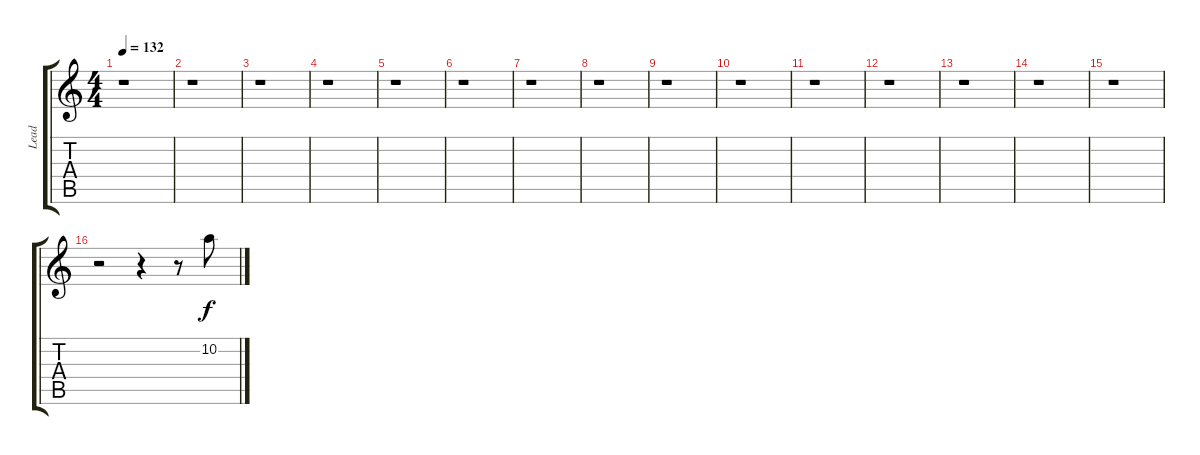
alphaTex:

\track ("Lead" "Lead") {instrument distortionguitar}
\staff {score tabs}
\tuning (E4 B3 G3 D3 A2 E2) {hide}
\ts (4 4)
\tempo 132
\clef g2
\ks c
r.1{dy f} |
r.1 |
r.1 |
r.1 |
r.1 |
r.1 |
r.1 |
r.1 |
r.1 |
r.1 |
r.1 |
r.1 |
r.1 |
r.1 |
r.1 |
r.2 r.4 r.8 10.2.8
